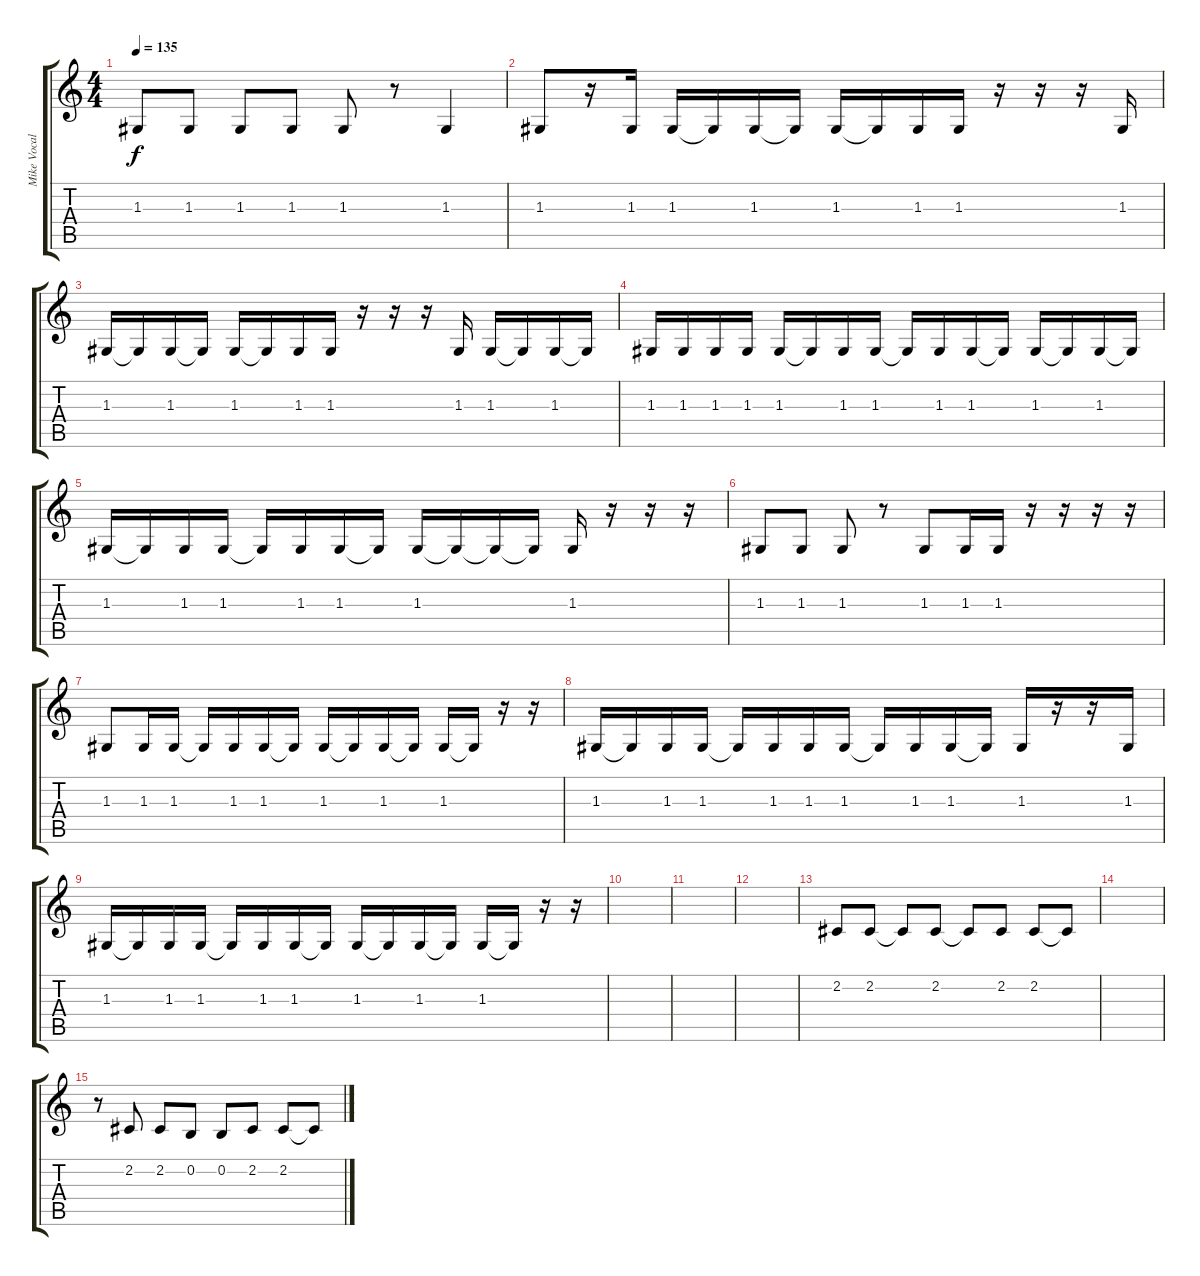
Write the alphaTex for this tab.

\track ("Mike Vocals" "Mike Vocal") {instrument harmonica}
\staff {score tabs}
\tuning (E4 B3 G3 D3 A2 E2) {hide}
\ts (4 4)
\tempo 135
\clef g2
\ks c
1.3.8{dy f} 1.3.8 1.3.8 1.3.8 1.3.8 r.8 1.3.4 |
1.3.8 r.16 1.3.16 1.3.16 1.3{t}.16 1.3.16 1.3{t}.16 1.3.16 1.3{t}.16 1.3.16 1.3.16 r.16 r.16 r.16 1.3.16 |
1.3.16 1.3{t}.16 1.3.16 1.3{t}.16 1.3.16 1.3{t}.16 1.3.16 1.3.16 r.16 r.16 r.16 1.3.16 1.3.16 1.3{t}.16 1.3.16 1.3{t}.16 |
1.3.16 1.3.16 1.3.16 1.3.16 1.3.16 1.3{t}.16 1.3.16 1.3.16 1.3{t}.16 1.3.16 1.3.16 1.3{t}.16 1.3.16 1.3{t}.16 1.3.16 1.3{t}.16 |
1.3.16 1.3{t}.16 1.3.16 1.3.16 1.3{t}.16 1.3.16 1.3.16 1.3{t}.16 1.3.16 1.3{t}.16 1.3{t}.16 1.3{t}.16 1.3.16 r.16 r.16 r.16 |
1.3.8 1.3.8 1.3.8 r.8 1.3.8 1.3.16 1.3.16 r.16 r.16 r.16 r.16 |
1.3.8 1.3.16 1.3.16 1.3{t}.16 1.3.16 1.3.16 1.3{t}.16 1.3.16 1.3{t}.16 1.3.16 1.3{t}.16 1.3.16 1.3{t}.16 r.16 r.16 |
1.3.16 1.3{t}.16 1.3.16 1.3.16 1.3{t}.16 1.3.16 1.3.16 1.3.16 1.3{t}.16 1.3.16 1.3.16 1.3{t}.16 1.3.16 r.16 r.16 1.3.16 |
1.3.16 1.3{t}.16 1.3.16 1.3.16 1.3{t}.16 1.3.16 1.3.16 1.3{t}.16 1.3.16 1.3{t}.16 1.3.16 1.3{t}.16 1.3.16 1.3{t}.16 r.16 r.16 |
|
|
|
2.2.8 2.2.8 2.2{t}.8 2.2.8 2.2{t}.8 2.2.8 2.2.8 2.2{t}.8 |
|
r.8 2.2.8 2.2.8 0.2.8 0.2.8 2.2.8 2.2.8 2.2{t}.8
